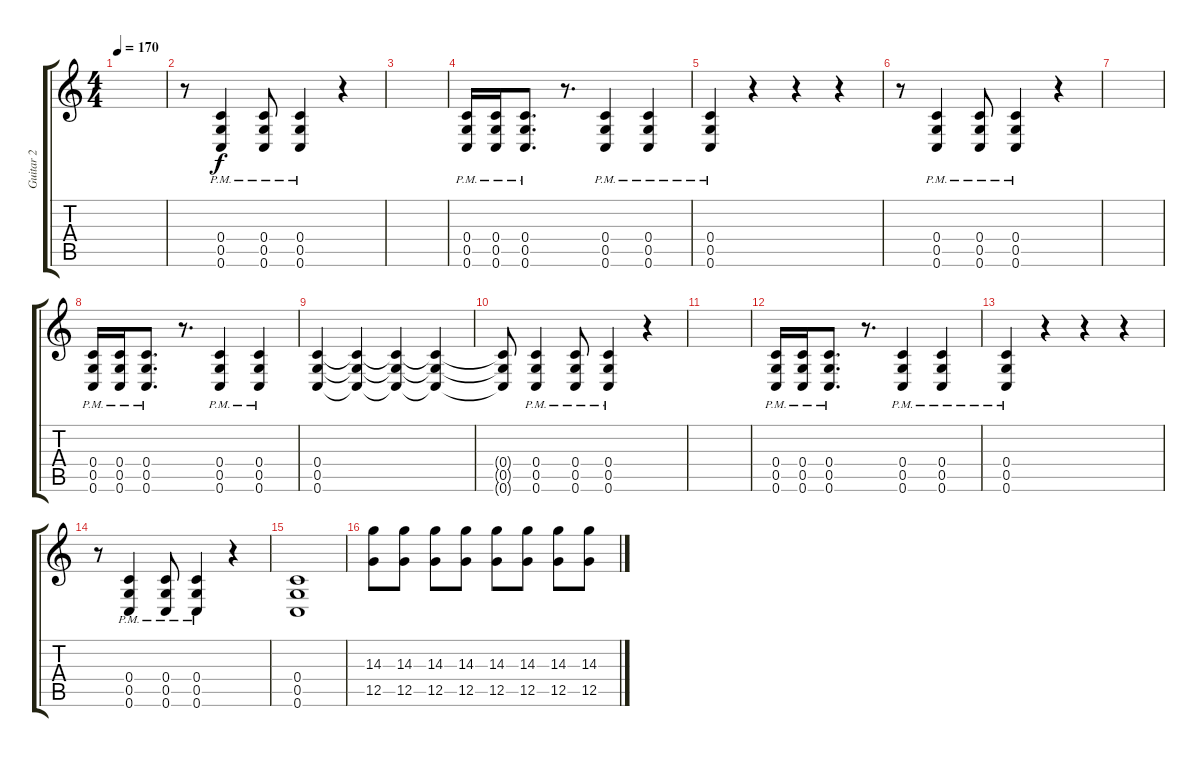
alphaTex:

\track ("Guitar 2" "Guitar 2") {instrument distortionguitar}
\staff {score tabs}
\tuning (D4 A3 F3 C3 G2 C2) {hide}
\ts (4 4)
\tempo 170
\clef g2
\ks c
|
r.8 (0.4{pm} 0.5{pm} 0.6{pm}).4 (0.4{pm} 0.5{pm} 0.6{pm}).8 (0.4{pm} 0.5{pm} 0.6{pm}).4 r.4 |
|
(0.4{pm} 0.5{pm} 0.6{pm}).16 (0.4{pm} 0.5{pm} 0.6{pm}).16 (0.4{pm} 0.5{pm} 0.6{pm}).8{d} r.8{d} (0.4{pm} 0.5{pm} 0.6{pm}).4 (0.4{pm} 0.5{pm} 0.6{pm}).4 |
(0.4{pm} 0.5{pm} 0.6{pm}).4 r.4 r.4 r.4 |
r.8 (0.4{pm} 0.5{pm} 0.6{pm}).4 (0.4{pm} 0.5{pm} 0.6{pm}).8 (0.4{pm} 0.5{pm} 0.6{pm}).4 r.4 |
|
(0.4{pm} 0.5{pm} 0.6{pm}).16 (0.4{pm} 0.5{pm} 0.6{pm}).16 (0.4{pm} 0.5{pm} 0.6{pm}).8{d} r.8{d} (0.4{pm} 0.5{pm} 0.6{pm}).4 (0.4{pm} 0.5{pm} 0.6{pm}).4 |
(0.4 0.5 0.6).4 (0.4{t} 0.5{t} 0.6{t}).4 (0.4{t} 0.5{t} 0.6{t}).4 (0.4{t} 0.5{t} 0.6{t}).4 |
(0.4{t} 0.5{t} 0.6{t}).8 (0.4{pm} 0.5{pm} 0.6{pm}).4 (0.4{pm} 0.5{pm} 0.6{pm}).8 (0.4{pm} 0.5{pm} 0.6{pm}).4 r.4 |
|
(0.4{pm} 0.5{pm} 0.6{pm}).16 (0.4{pm} 0.5{pm} 0.6{pm}).16 (0.4{pm} 0.5{pm} 0.6{pm}).8{d} r.8{d} (0.4{pm} 0.5{pm} 0.6{pm}).4 (0.4{pm} 0.5{pm} 0.6{pm}).4 |
(0.4{pm} 0.5{pm} 0.6{pm}).4 r.4 r.4 r.4 |
r.8 (0.4{pm} 0.5{pm} 0.6{pm}).4 (0.4{pm} 0.5{pm} 0.6{pm}).8 (0.4{pm} 0.5{pm} 0.6{pm}).4 r.4 |
(0.4 0.5 0.6).1 |
(14.3 12.5).8{balance 8} (14.3 12.5).8 (14.3 12.5).8 (14.3 12.5).8 (14.3 12.5).8 (14.3 12.5).8 (14.3 12.5).8 (14.3 12.5).8
